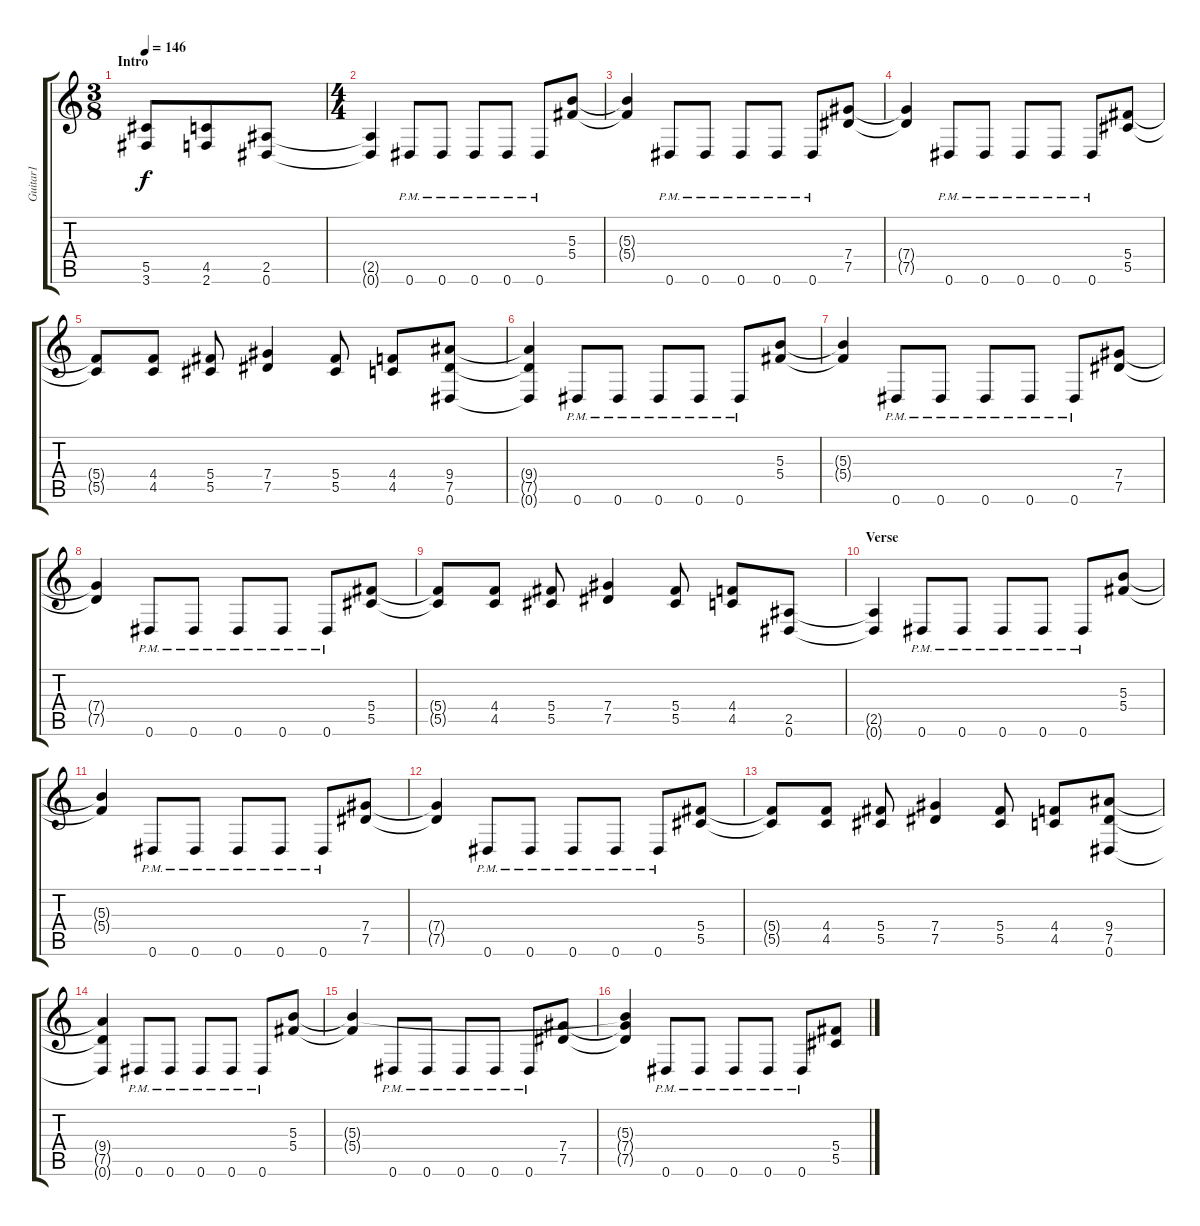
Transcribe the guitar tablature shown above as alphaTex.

\track ("Guitar1" "Guitar1") {instrument distortionguitar}
\staff {score tabs}
\tuning (Eb4 Bb3 Gb3 Db3 Ab2 Eb2) {hide}
\ts (3 8)
\section ("" "Intro")
\tempo 146
\clef g2
\ks c
(5.5 3.6).8{dy f instrument distortionguitar} (4.5 2.6).8 (2.5 0.6).8 |
\ts (4 4)
(2.5{t} 0.6{t}).4 0.6{pm}.8 0.6{pm}.8 0.6{pm}.8 0.6{pm}.8 0.6{pm}.8 (5.3 5.4).8 |
(5.3{t} 5.4{t}).4 0.6{pm}.8 0.6{pm}.8 0.6{pm}.8 0.6{pm}.8 0.6{pm}.8 (7.4 7.5).8 |
(7.4{t} 7.5{t}).4 0.6{pm}.8 0.6{pm}.8 0.6{pm}.8 0.6{pm}.8 0.6{pm}.8 (5.4 5.5).8 |
(5.4{t} 5.5{t}).8 (4.4 4.5).8 (5.4 5.5).8 (7.4 7.5).4 (5.4 5.5).8 (4.4 4.5).8 (9.4 7.5 0.6).8 |
(9.4{t} 7.5{t} 0.6{t}).4 0.6{pm}.8 0.6{pm}.8 0.6{pm}.8 0.6{pm}.8 0.6{pm}.8 (5.3 5.4).8 |
(5.3{t} 5.4{t}).4 0.6{pm}.8 0.6{pm}.8 0.6{pm}.8 0.6{pm}.8 0.6{pm}.8 (7.4 7.5).8 |
(7.4{t} 7.5{t}).4 0.6{pm}.8 0.6{pm}.8 0.6{pm}.8 0.6{pm}.8 0.6{pm}.8 (5.4 5.5).8 |
(5.4{t} 5.5{t}).8 (4.4 4.5).8 (5.4 5.5).8 (7.4 7.5).4 (5.4 5.5).8 (4.4 4.5).8 (2.5 0.6).8 |
\section ("" "Verse")
(2.5{t} 0.6{t}).4 0.6{pm}.8 0.6{pm}.8 0.6{pm}.8 0.6{pm}.8 0.6{pm}.8 (5.3 5.4).8 |
(5.3{t} 5.4{t}).4 0.6{pm}.8 0.6{pm}.8 0.6{pm}.8 0.6{pm}.8 0.6{pm}.8 (7.4 7.5).8 |
(7.4{t} 7.5{t}).4 0.6{pm}.8 0.6{pm}.8 0.6{pm}.8 0.6{pm}.8 0.6{pm}.8 (5.4 5.5).8 |
(5.4{t} 5.5{t}).8 (4.4 4.5).8 (5.4 5.5).8 (7.4 7.5).4 (5.4 5.5).8 (4.4 4.5).8 (9.4 7.5 0.6).8 |
(9.4{t} 7.5{t} 0.6{t}).4 0.6{pm}.8 0.6{pm}.8 0.6{pm}.8 0.6{pm}.8 0.6{pm}.8 (5.3 5.4).8 |
(5.3{t} 5.4{t}).4 0.6{pm}.8 0.6{pm}.8 0.6{pm}.8 0.6{pm}.8 0.6{pm}.8 (7.4 7.5).8 |
(5.3{t} 7.4{t} 7.5{t}).4 0.6{pm}.8 0.6{pm}.8 0.6{pm}.8 0.6{pm}.8 0.6{pm}.8 (5.4 5.5).8
